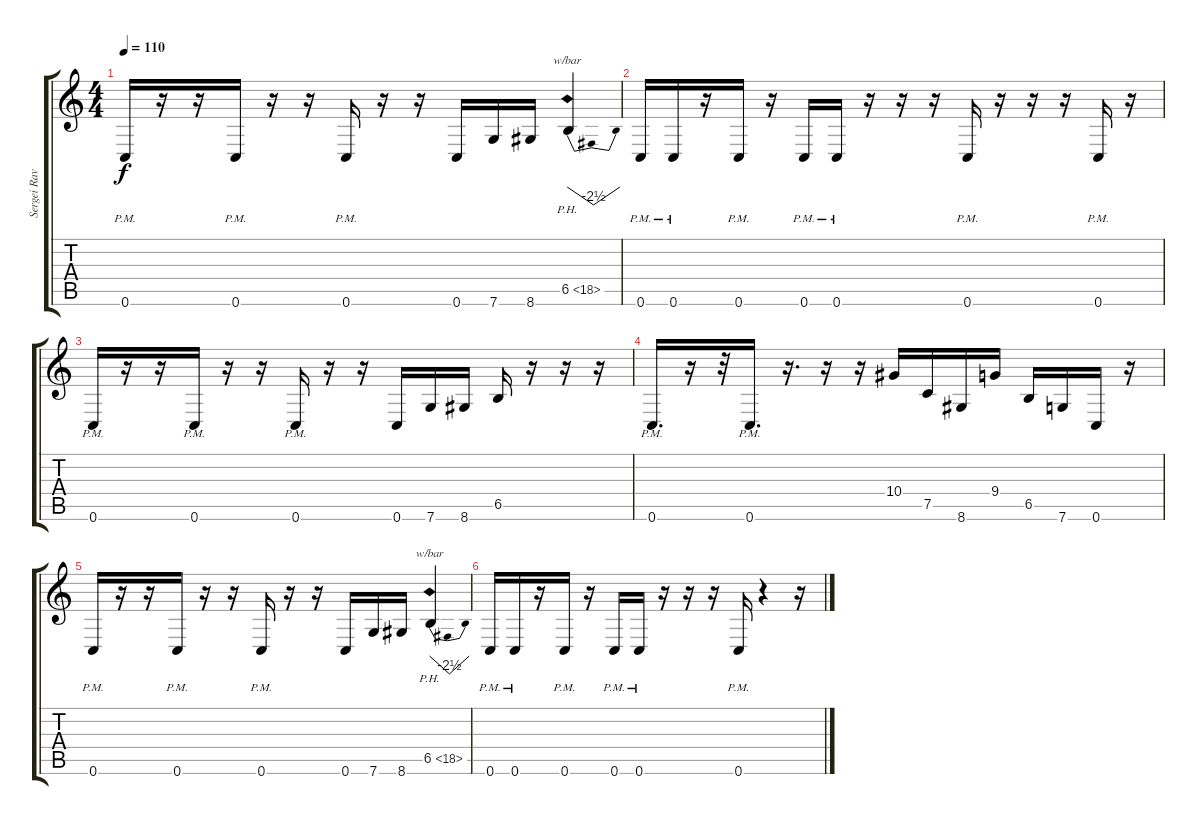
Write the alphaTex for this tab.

\track ("Sergei Ravinskiy" "Sergei Rav") {instrument distortionguitar}
\staff {score tabs}
\tuning (C4 G3 Eb3 Bb2 F2 C2) {hide}
\ts (4 4)
\tempo 110
\clef g2
\ks c
0.6{pm}.16{dy f} r.16 r.16 0.6{pm}.16 r.16 r.16 0.6{pm}.16 r.16 r.16 0.6.16 7.6.16 8.6.16 6.5{ph 12}.4{tbe (dip default 0 0 30 -10 60 0) instrument guitarharmonics} |
0.6{pm}.16{instrument distortionguitar} 0.6{pm}.16 r.16 0.6{pm}.16 r.16 0.6{pm}.16 0.6{pm}.16 r.16 r.16 r.16 0.6{pm}.16 r.16 r.16 r.16 0.6{pm}.16 r.16 |
0.6{pm}.16 r.16 r.16 0.6{pm}.16 r.16 r.16 0.6{pm}.16 r.16 r.16 0.6.16 7.6.16 8.6.16 6.5.16 r.16 r.16 r.16 |
0.6{pm}.16{d} r.16 r.32 0.6{pm}.16{d} r.16{d} r.16 r.16 10.4.16 7.5.16 8.6.16 9.4.16 6.5.16 7.6.16 0.6.16 r.16 |
0.6{pm}.16 r.16 r.16 0.6{pm}.16 r.16 r.16 0.6{pm}.16 r.16 r.16 0.6.16 7.6.16 8.6.16 6.5{ph 12}.4{tbe (dip default 0 0 30 -10 60 0) instrument guitarharmonics} |
0.6{pm}.16{instrument distortionguitar} 0.6{pm}.16 r.16 0.6{pm}.16 r.16 0.6{pm}.16 0.6{pm}.16 r.16 r.16 r.16 0.6{pm}.16 r.4 r.16
